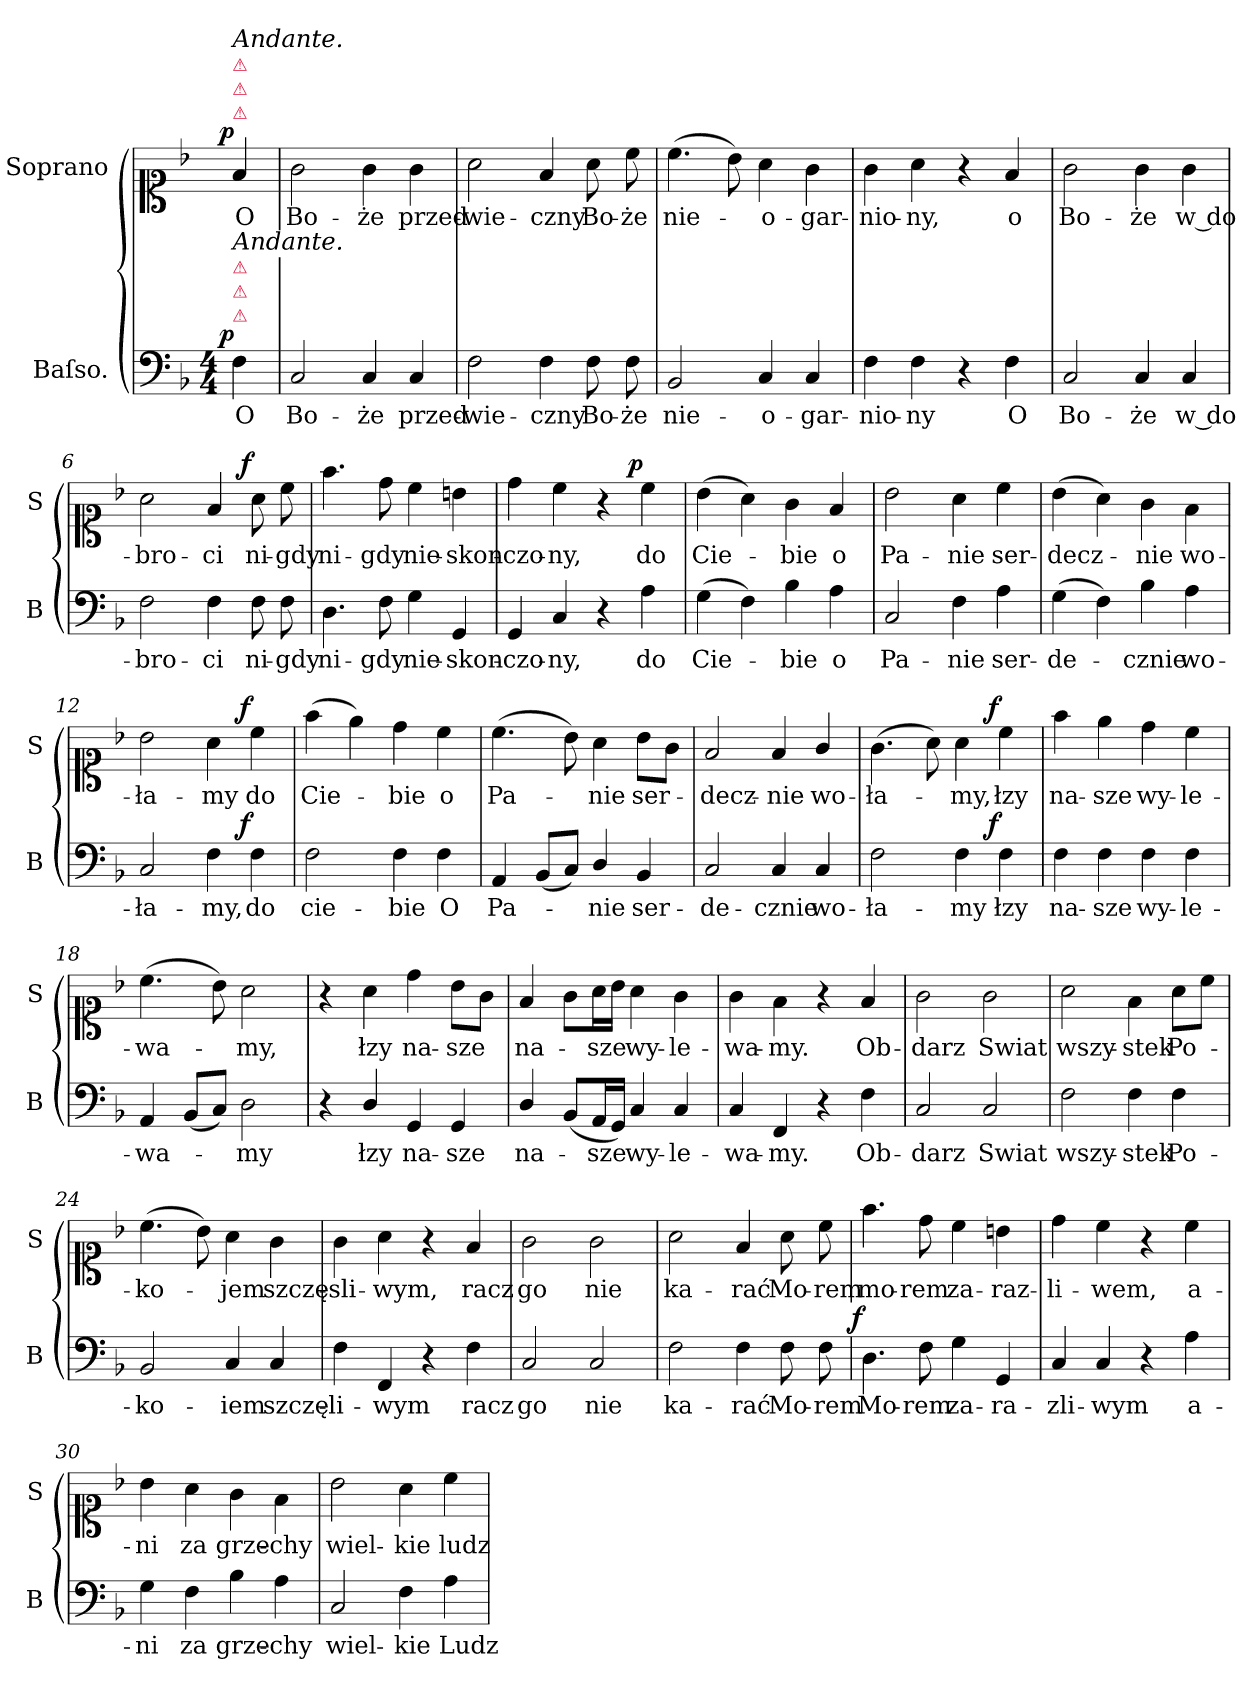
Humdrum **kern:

**kern	**text	**dynam	**kern	**text	**dynam
*part2	*part2	*part2	*part1	*part1	*part1
*staff2	*staff2	*staff2	*staff1	*staff1	*staff1
*I"Baſso.	*	*	*I"Soprano	*	*
*I'B	*	*	*I'S	*	*
*clefF4	*	*	*clefC1	*	*
*k[b-]	*	*	*k[b-]	*	*
*M4/4	*	*	*	*	*
=	=	=	=	=	=
!	!	!	!LO:TX:a:color=crimson:t=⚠	!	!
!	!	!	!LO:TX:a:color=crimson:t=⚠	!	!
!	!	!	!LO:TX:a:color=crimson:t=⚠	!	!
!	!	!	!LO:TX:a:i:t=Andante.	!	!
!LO:TX:a:color=crimson:t=⚠	!	!	!	!	!
!LO:TX:a:color=crimson:t=⚠	!	!	!	!	!
!LO:TX:a:color=crimson:t=⚠	!	!	!	!	!
!LO:TX:a:i:t=Andante.	!	!	!	!	!
!	!	!LO:DY:b:rj	!	!	!LO:DY:b:rj
4F\	O	p	4f/	O	p
=1	=1	=1	=1	=1	=1
2C/	Bo-	.	2g\	Bo-	.
4C/	-że	.	4g\	-że	.
4C/	przed-	.	4g\	przed-	.
=2	=2	=2	=2	=2	=2
2F\	-wie-	.	2a\	-wie-	.
4F\	-czny	.	4f/	-czny	.
8F\	Bo-	.	8a\	Bo-	.
8F\	-że	.	8cc\	-że	.
=3	=3	=3	=3	=3	=3
2BB-/	nie-	.	(>4.cc\	nie-	.
.	.	.	8b-\)	.	.
4C/	-o-	.	4a\	-o-	.
4C/	-gar-	.	4g\	-gar-	.
=4	=4	=4	=4	=4	=4
4F\	-nio-	.	4g\	-nio-	.
4F\	-ny	.	4a\	-ny,	.
4r	.	.	4r	.	.
4F\	O	.	4f/	o	.
=5	=5	=5	=5	=5	=5
2C/	Bo-	.	2g\	Bo-	.
4C/	-że	.	4g\	-że	.
4C/	w do-	.	4g\	w do-	.
=6	=6	=6	=6	=6	=6
2F\	-bro-	.	2a\	-bro-	.
4F\	-ci	.	4f/	-ci	.
!	!	!	!	!	!LO:DY:b:rj
8F\	ni-	.	8a\	ni-	f
8F\	-gdy	.	8cc\	-gdy	.
=7	=7	=7	=7	=7	=7
4.D\	ni-	.	4.ff\	ni-	.
8F\	-gdy	.	8dd\	-gdy	.
4G\	nie-	.	4cc\	nie-	.
4GG/	-skon-	.	4bn\	-skon-	.
=8	=8	=8	=8	=8	=8
4GG/	-czo-	.	4dd\	-czo-	.
4C/	-ny,	.	4cc\	-ny,	.
4r	.	.	4r	.	.
!	!	!	!	!	!LO:DY:b:rj
4A\	do	.	4cc\	do	p
=9	=9	=9	=9	=9	=9
(>4G\	Cie-	.	(>4b-\	Cie-	.
4F\)	.	.	4a\)	.	.
4B-\	-bie	.	4g\	-bie	.
4A\	o	.	4f/	o	.
=10	=10	=10	=10	=10	=10
2C/	Pa-	.	2b-\	Pa-	.
4F\	-nie	.	4a\	-nie	.
4A\	ser-	.	4cc\	ser-	.
=11	=11	=11	=11	=11	=11
(>4G\	-de-	.	(>4b-\	-decz-	.
4F\)	.	.	4a\)	.	.
4B-\	-cznie	.	4g\	-nie	.
4A\	wo-	.	4f\	wo-	.
=12	=12	=12	=12	=12	=12
2C/	-ła-	.	2b-\	-ła-	.
4F\	-my,	.	4a\	-my	.
!	!	!LO:DY:b:rj	!	!	!LO:DY:b:rj
4F\	do	f	4cc\	do	f
=13	=13	=13	=13	=13	=13
2F\	cie-	.	(>4ff\	Cie-	.
.	.	.	4ee\)	.	.
4F\	-bie	.	4dd\	-bie	.
4F\	O	.	4cc\	o	.
=14	=14	=14	=14	=14	=14
4AA/	Pa-	.	(>4.cc\	Pa-	.
(<8BB-/L	.	.	.	.	.
8C/J)	.	.	8b-\)	.	.
4D/	-nie	.	4a\	-nie	.
4BB-/	ser-	.	8b-\L	ser-	.
.	.	.	8g\J	.	.
=15	=15	=15	=15	=15	=15
2C/	-de-	.	2f/	-decz-	.
4C/	-cznie	.	4f/	-nie	.
4C/	wo-	.	4g/	wo-	.
=16	=16	=16	=16	=16	=16
2F\	-ła-	.	(>4.g\	-ła-	.
.	.	.	8a\)	.	.
4F\	-my	.	4a\	-my,	.
!	!	!LO:DY:b:rj	!	!	!LO:DY:b:rj
4F\	łzy	f	4cc\	łzy	f
=17	=17	=17	=17	=17	=17
4F\	na-	.	4ff\	na-	.
4F\	-sze	.	4ee\	-sze	.
4F\	wy-	.	4dd\	wy-	.
4F\	-le-	.	4cc\	-le-	.
=18	=18	=18	=18	=18	=18
4AA/	-wa-	.	(>4.cc\	-wa-	.
(<8BB-/L	.	.	.	.	.
8C/J)	.	.	8b-\)	.	.
2D\	-my	.	2a\	-my,	.
=19	=19	=19	=19	=19	=19
4r	.	.	4r	.	.
4D/	łzy	.	4a\	łzy	.
4GG/	na-	.	4dd\	na-	.
4GG/	-sze	.	8b-\L	-sze	.
.	.	.	8g\J	.	.
=20	=20	=20	=20	=20	=20
4D/	na-	.	4f/	na-	.
(<8BB-/L	.	.	8g\L	.	.
16AA/L	-sze	.	16a\L	-sze	.
16GG/JJ)	.	.	16b-\JJ	.	.
4C/	wy-	.	4a\	wy-	.
4C/	-le-	.	4g\	-le-	.
=21	=21	=21	=21	=21	=21
4C/	-wa-	.	4g\	-wa-	.
4FF/	-my.	.	4f\	-my.	.
4r	.	.	4r	.	.
4F\	Ob-	.	4f/	Ob-	.
=22	=22	=22	=22	=22	=22
2C/	-darz	.	2g\	-darz	.
2C/	Swiat	.	2g\	Swiat	.
=23	=23	=23	=23	=23	=23
2F\	wszy-	.	2a\	wszy-	.
4F\	-stek	.	4f\	-stek	.
4F\	Po-	.	8a\L	Po-	.
.	.	.	8cc\J	.	.
=24	=24	=24	=24	=24	=24
2BB-/	-ko-	.	(>4.cc\	-ko-	.
.	.	.	8b-\)	.	.
4C/	-iem	.	4a\	-jem	.
4C/	szczę-	.	4g\	szczę-	.
=25	=25	=25	=25	=25	=25
4F\	-li-	.	4g\	-sli-	.
4FF/	-wym	.	4a\	-wym,	.
4r	.	.	4r	.	.
4F\	racz	.	4f/	racz	.
=26	=26	=26	=26	=26	=26
2C/	go	.	2g\	go	.
2C/	nie	.	2g\	nie	.
=27	=27	=27	=27	=27	=27
2F\	ka-	.	2a\	ka-	.
4F\	-rać	.	4f/	-rać	.
8F\	Mo-	.	8a\	Mo-	.
8F\	-rem	.	8cc\	-rem	.
=28	=28	=28	=28	=28	=28
!	!	!LO:DY:b:rj	!	!	!
4.D\	Mo-	f	4.ff\	mo-	.
8F\	-rem	.	8dd\	-rem	.
4G\	za-	.	4cc\	za-	.
4GG/	-ra-	.	4bn\	-raz-	.
=29	=29	=29	=29	=29	=29
4C/	-zli-	.	4dd\	-li-	.
4C/	-wym	.	4cc\	-wem,	.
4r	.	.	4r	.	.
4A\	a-	.	4cc\	a-	.
=30	=30	=30	=30	=30	=30
4G\	-ni	.	4b-\	-ni	.
4F\	za	.	4a\	za	.
4B-\	grze-	.	4g\	grze-	.
4A\	-chy	.	4f\	-chy	.
=31	=31	=31	=31	=31	=31
2C/	wiel-	.	2b-\	wiel-	.
4F\	-kie	.	4a\	-kie	.
4A\	Ludz-	.	4cc\	ludz-	.
=	=	=	=	=	=
*-	*-	*-	*-	*-	*-
